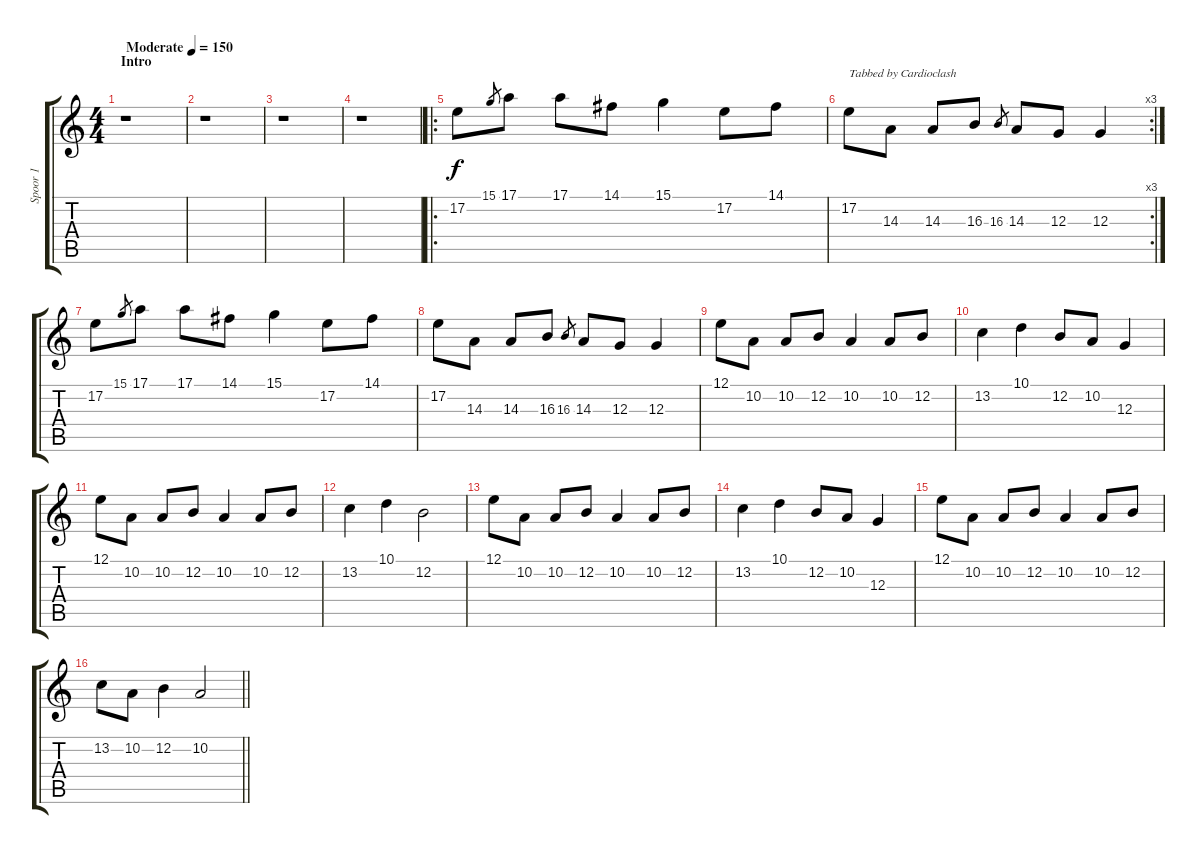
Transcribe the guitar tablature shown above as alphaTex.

\track ("Spoor 1" "Spoor 1") {instrument flute}
\staff {score tabs}
\tuning (E4 B3 G3 D3 A2 E2) {hide}
\ts (4 4)
\section ("" "Intro")
\tempo (150 "Moderate")
\clef g2
\ks c
r.1{dy f instrument flute} |
r.1 |
r.1 |
r.1 |
\ro
17.2.8 15.1.8{gr} 17.1.8 17.1.8 14.1.8 15.1.4 17.2.8 14.1.8 |
\rc 3
17.2.8{txt "Tabbed by Cardioclash"} 14.3.8 14.3.8 16.3.8 16.3.8{gr} 14.3.8 12.3.8 12.3.4 |
17.2.8 15.1.8{gr} 17.1.8 17.1.8 14.1.8 15.1.4 17.2.8 14.1.8 |
17.2.8 14.3.8 14.3.8 16.3.8 16.3.8{gr} 14.3.8 12.3.8 12.3.4 |
12.1.8{instrument accordion} 10.2.8 10.2.8 12.2.8 10.2.4 10.2.8 12.2.8 |
13.2.4 10.1.4 12.2.8 10.2.8 12.3.4 |
12.1.8 10.2.8 10.2.8 12.2.8 10.2.4 10.2.8 12.2.8 |
13.2.4 10.1.4 12.2.2 |
12.1.8 10.2.8 10.2.8 12.2.8 10.2.4 10.2.8 12.2.8 |
13.2.4 10.1.4 12.2.8 10.2.8 12.3.4 |
12.1.8 10.2.8 10.2.8 12.2.8 10.2.4 10.2.8 12.2.8 |
\barLineRight lightlight
13.2.8 10.2.8 12.2.4 10.2.2
